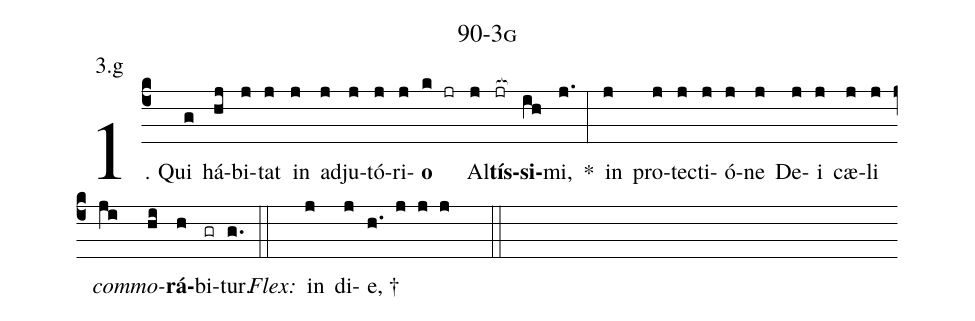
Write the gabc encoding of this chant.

name: 90-3g;
annotation: 3.g;
%%
(c4)1. Qui(g) há(hj)bi(j)tat(j) in(j) ad(j)ju(j)tó(j)ri(j)<b>o</b>(k jr) Al(j)<b>tís</b>(jr[ocb:1{])<b>si</b>(ih[ocb:0}])mi,(j.) *(:) in(j) pro(j)tec(j)ti(j)ó(j)ne(j) De(j)i(j) cæ(j)li(j) <i>com</i>(ji)<i>mo</i>(hi)<b>rá</b>(h)bi(gr)tur.(g.) (::)
<i>Flex:</i>()  in(j) di(j)e, †(h. j j j  ::)
